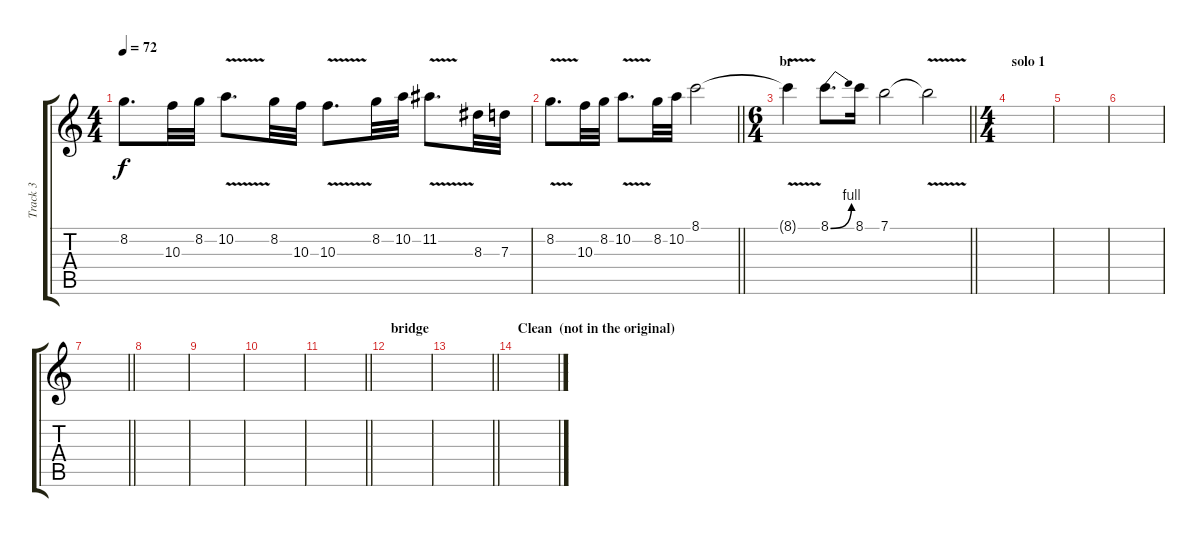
\track ("Track 3" "Track 3") {instrument distortionguitar}
\staff {score tabs}
\tuning (E4 B3 G3 D3 A2 E2) {hide}
\ts (4 4)
\tempo 72
\clef g2
\ks c
8.2.8{d dy f} 10.3.32 8.2.32 10.2{v}.8{d} 8.2.32 10.3.32 10.3{v}.8{d} 8.2.32 10.2.32 11.2{v}.8{d} 8.3.32 7.3.32 |
\barLineRight lightlight
8.2{v}.8{d} 10.3.32 8.2.32 10.2{v}.8{d} 8.2.32 10.2.32 8.1.2 |
\ts (6 4)
\section ("" "br")
\barLineRight lightlight
8.1{v t}.4 8.1{be (bend 0 0 60 4)}.8{d} 8.1.16 7.1.2 7.1{v t}.2 |
\ts (4 4)
\section ("" "solo 1")
|
|
|
\barLineRight lightlight
|
\section ("" "")
|
|
|
\barLineRight lightlight
|
\section ("" "bridge")
|
\barLineRight lightlight
|
\section ("" "Clean  (not in the original)")
